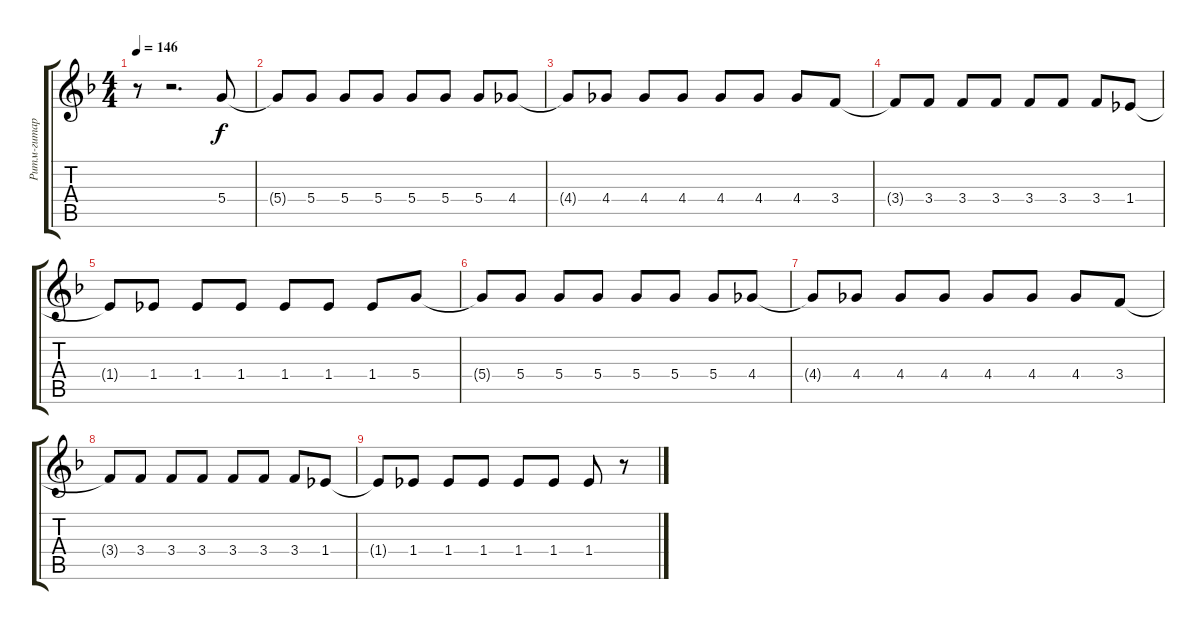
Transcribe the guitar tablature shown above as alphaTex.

\track ("Ритм-гитара" "Ритм-гитар") {instrument distortionguitar}
\staff {score tabs}
\tuning (E4 B3 G3 D3 A2 E2) {hide}
\ts (4 4)
\tempo 146
\clef g2
\ks f
r.8{dy f instrument distortionguitar} r.2{d} 5.4.8 |
5.4{t}.8 5.4.8 5.4.8 5.4.8 5.4.8 5.4.8 5.4.8 4.4.8 |
4.4{t}.8 4.4.8 4.4.8 4.4.8 4.4.8 4.4.8 4.4.8 3.4.8 |
3.4{t}.8 3.4.8 3.4.8 3.4.8 3.4.8 3.4.8 3.4.8 1.4.8 |
1.4{t}.8 1.4.8 1.4.8 1.4.8 1.4.8 1.4.8 1.4.8 5.4.8 |
5.4{t}.8 5.4.8 5.4.8 5.4.8 5.4.8 5.4.8 5.4.8 4.4.8 |
4.4{t}.8 4.4.8 4.4.8 4.4.8 4.4.8 4.4.8 4.4.8 3.4.8 |
3.4{t}.8 3.4.8 3.4.8 3.4.8 3.4.8 3.4.8 3.4.8 1.4.8 |
1.4{t}.8 1.4.8 1.4.8 1.4.8 1.4.8 1.4.8 1.4.8 r.8
